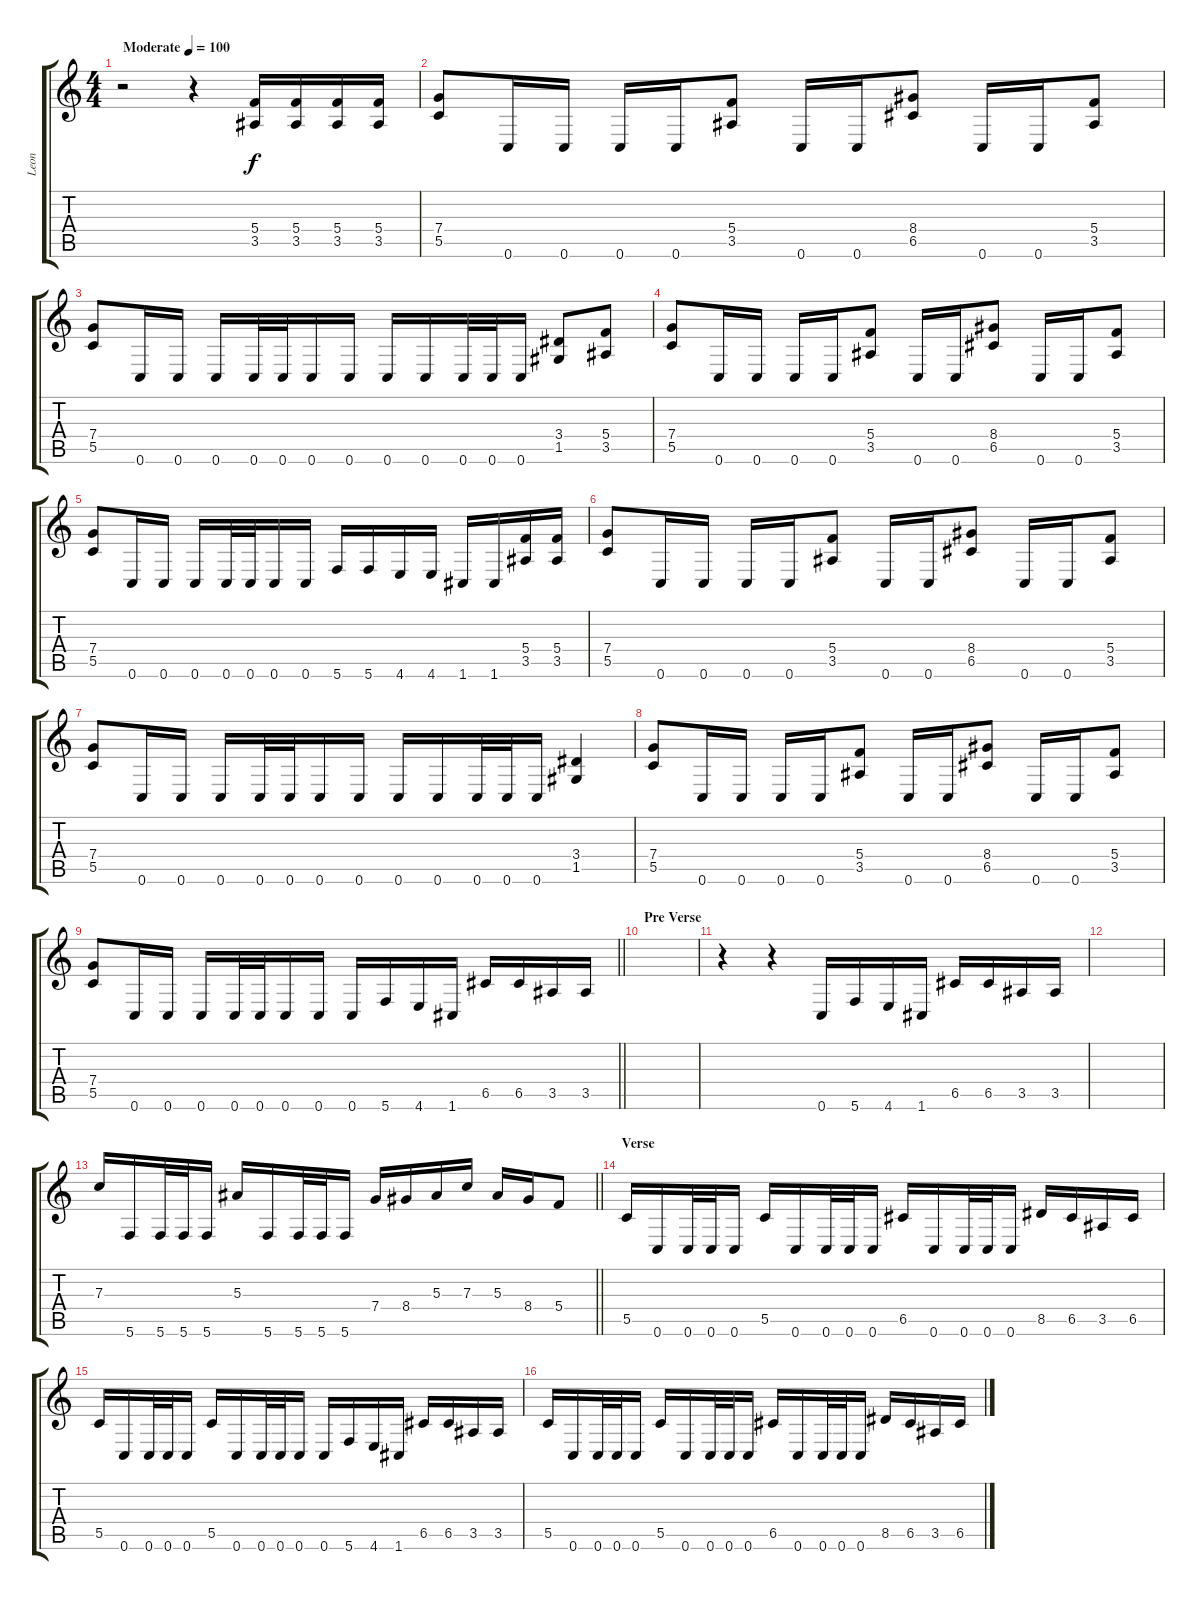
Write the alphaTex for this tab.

\track ("Leon" "Leon") {instrument distortionguitar}
\staff {score tabs}
\tuning (D4 A3 F3 C3 G2 C2) {hide}
\ts (4 4)
\tempo (100 "Moderate")
\clef g2
\ks c
r.2{dy f instrument distortionguitar} r.4 (5.4 3.5).16 (5.4 3.5).16 (5.4 3.5).16 (5.4 3.5).16 |
(7.4 5.5).8 0.6.16 0.6.16 0.6.16 0.6.16 (5.4 3.5).8 0.6.16 0.6.16 (8.4 6.5).8 0.6.16 0.6.16 (5.4 3.5).8 |
(7.4 5.5).8 0.6.16 0.6.16 0.6.16 0.6.32 0.6.32 0.6.16 0.6.16 0.6.16 0.6.16 0.6.32 0.6.32 0.6.16 (3.4 1.5).8 (5.4 3.5).8 |
(7.4 5.5).8 0.6.16 0.6.16 0.6.16 0.6.16 (5.4 3.5).8 0.6.16 0.6.16 (8.4 6.5).8 0.6.16 0.6.16 (5.4 3.5).8 |
(7.4 5.5).8 0.6.16 0.6.16 0.6.16 0.6.32 0.6.32 0.6.16 0.6.16 5.6.16 5.6.16 4.6.16 4.6.16 1.6.16 1.6.16 (5.4 3.5).16 (5.4 3.5).16 |
(7.4 5.5).8 0.6.16 0.6.16 0.6.16 0.6.16 (5.4 3.5).8 0.6.16 0.6.16 (8.4 6.5).8 0.6.16 0.6.16 (5.4 3.5).8 |
(7.4 5.5).8 0.6.16 0.6.16 0.6.16 0.6.32 0.6.32 0.6.16 0.6.16 0.6.16 0.6.16 0.6.32 0.6.32 0.6.16 (3.4 1.5).4 |
(7.4 5.5).8 0.6.16 0.6.16 0.6.16 0.6.16 (5.4 3.5).8 0.6.16 0.6.16 (8.4 6.5).8 0.6.16 0.6.16 (5.4 3.5).8 |
\barLineRight lightlight
(7.4 5.5).8 0.6.16 0.6.16 0.6.16 0.6.32 0.6.32 0.6.16 0.6.16 0.6.16 5.6.16 4.6.16 1.6.16 6.5.16 6.5.16 3.5.16 3.5.16 |
\section ("" "Pre Verse")
|
r.4 r.4 0.6.16 5.6.16 4.6.16 1.6.16 6.5.16 6.5.16 3.5.16 3.5.16 |
|
\barLineRight lightlight
7.3.16 5.6.16 5.6.32 5.6.32 5.6.16 5.3.16 5.6.16 5.6.32 5.6.32 5.6.16 7.4.16 8.4.16 5.3.16 7.3.16 5.3.16 8.4.16 5.4.8 |
\section ("" "Verse")
5.5.16 0.6.16 0.6.32 0.6.32 0.6.16 5.5.16 0.6.16 0.6.32 0.6.32 0.6.16 6.5.16 0.6.16 0.6.32 0.6.32 0.6.16 8.5.16 6.5.16 3.5.16 6.5.16 |
5.5.16 0.6.16 0.6.32 0.6.32 0.6.16 5.5.16 0.6.16 0.6.32 0.6.32 0.6.16 0.6.16 5.6.16 4.6.16 1.6.16 6.5.16 6.5.16 3.5.16 3.5.16 |
5.5.16 0.6.16 0.6.32 0.6.32 0.6.16 5.5.16 0.6.16 0.6.32 0.6.32 0.6.16 6.5.16 0.6.16 0.6.32 0.6.32 0.6.16 8.5.16 6.5.16 3.5.16 6.5.16
